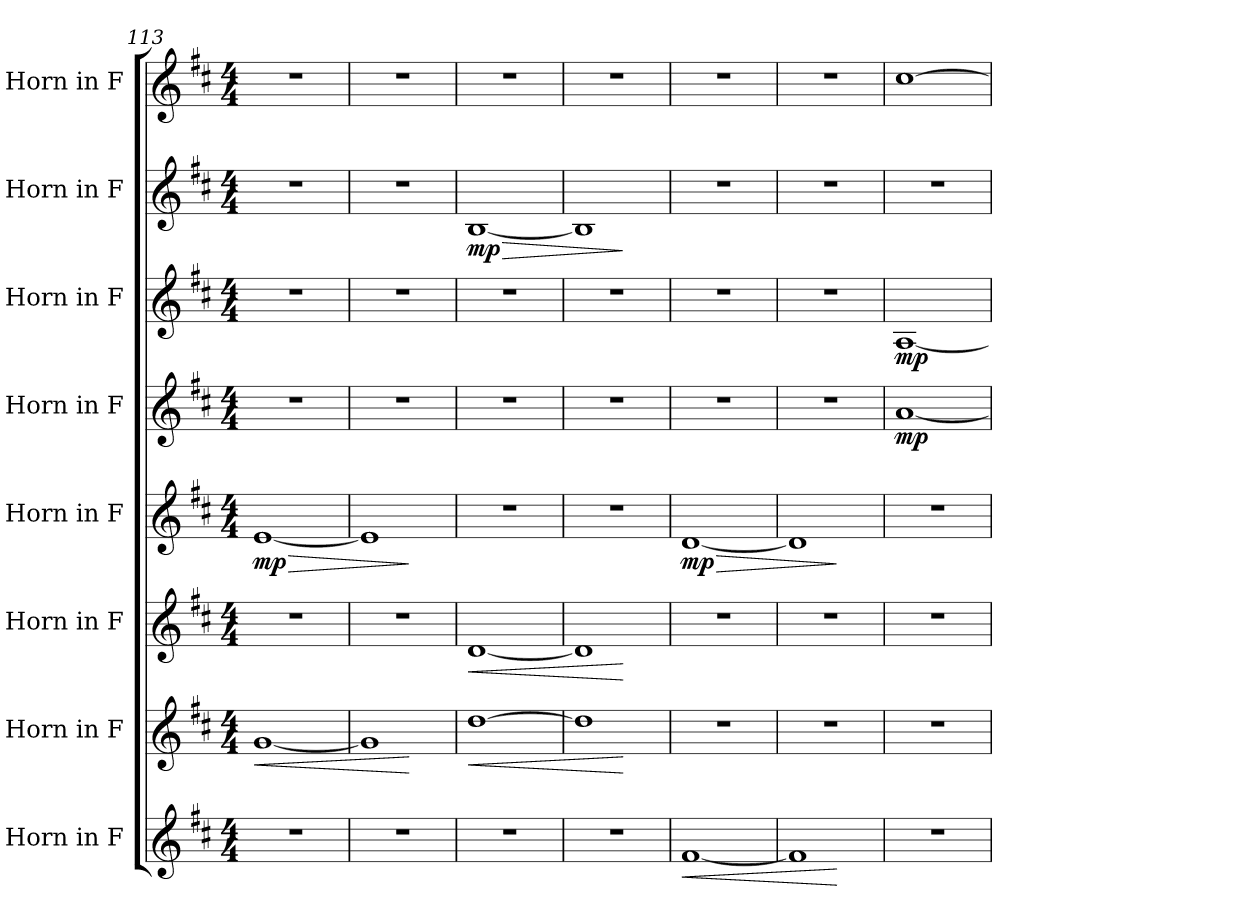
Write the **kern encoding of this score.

**kern	**dynam	**kern	**dynam	**kern	**dynam	**kern	**dynam	**kern	**dynam	**kern	**dynam	**kern	**dynam	**kern	**dynam
*part8	*part8	*part7	*part7	*part6	*part6	*part5	*part5	*part4	*part4	*part3	*part3	*part2	*part2	*part1	*part1
*staff8	*staff8	*staff7	*staff7	*staff6	*staff6	*staff5	*staff5	*staff4	*staff4	*staff3	*staff3	*staff2	*staff2	*staff1	*staff1
*I"Horn in F	*	*I"Horn in F	*	*I"Horn in F	*	*I"Horn in F	*	*I"Horn in F	*	*I"Horn in F	*	*I"Horn in F	*	*I"Horn in F	*
!!LO:PB:g=z
*clefG2	*	*clefG2	*	*clefG2	*	*clefG2	*	*clefG2	*	*clefG2	*	*clefG2	*	*clefG2	*
*ITrd4c7	*	*ITrd4c7	*	*ITrd4c7	*	*ITrd4c7	*	*ITrd4c7	*	*ITrd4c7	*	*ITrd4c7	*	*ITrd4c7	*
*k[f#]	*	*k[f#]	*	*k[f#]	*	*k[f#]	*	*k[f#]	*	*k[f#]	*	*k[f#]	*	*k[f#]	*
*M4/4	*	*M4/4	*	*M4/4	*	*M4/4	*	*M4/4	*	*M4/4	*	*M4/4	*	*M4/4	*
=113	=113	=113	=113	=113	=113	=113	=113	=113	=113	=113	=113	=113	=113	=113	=113
!	!LO:DY:b	!	!LO:HP:b	!	!	!	!LO:HP:b	!	!	!	!	!	!	!	!
!	!	!	!LO:DY:n=1:b	!	!LO:DY:b	!	!LO:DY:n=1:b	!	!LO:DY:b	!	!LO:DY:b	!	!LO:DY:b	!	!LO:DY:b
1r	other-dynamics	[1c	< other-dynamics	1r	other-dynamics	[1A	> mp	1r	other-dynamics	1r	other-dynamics	1r	other-dynamics	1r	other-dynamics
=114	=114	=114	=114	=114	=114	=114	=114	=114	=114	=114	=114	=114	=114	=114	=114
1r	.	1c]	.	1r	.	1A]	.	1r	.	1r	.	1r	.	1r	.
.	.	.	[	.	.	.	]	.	.	.	.	.	.	.	.
=115	=115	=115	=115	=115	=115	=115	=115	=115	=115	=115	=115	=115	=115	=115	=115
!	!	!	!LO:HP:b	!	!LO:HP:b	!	!	!	!	!	!	!	!LO:HP:b	!	!
!	!	!	!LO:DY:n=1:b	!	!	!	!	!	!	!	!	!	!LO:DY:n=1:b	!	!
1r	.	[1g	< other-dynamics	[1G	<	1r	.	1r	.	1r	.	[1E	> mp	1r	.
=116	=116	=116	=116	=116	=116	=116	=116	=116	=116	=116	=116	=116	=116	=116	=116
1r	.	1g]	.	1G]	.	1r	.	1r	.	1r	.	1E]	.	1r	.
.	.	.	[	.	[	.	.	.	.	.	.	.	]	.	.
!!LO:PB:g=z
=117	=117	=117	=117	=117	=117	=117	=117	=117	=117	=117	=117	=117	=117	=117	=117
!	!LO:HP:b	!	!	!	!	!	!LO:HP:b	!	!	!	!	!	!	!	!
!	!LO:DY:n=1:b	!	!	!	!	!	!LO:DY:n=1:b	!	!	!	!	!	!	!	!
[1B	< other-dynamics	1r	.	1r	.	[1G	> mp	1r	.	1r	.	1r	.	1r	.
=118	=118	=118	=118	=118	=118	=118	=118	=118	=118	=118	=118	=118	=118	=118	=118
1B]	.	1r	.	1r	.	1G]	.	1r	.	1r	.	1r	.	1r	.
.	[	.	.	.	.	.	]	.	.	.	.	.	.	.	.
=119	=119	=119	=119	=119	=119	=119	=119	=119	=119	=119	=119	=119	=119	=119	=119
!	!	!	!	!	!	!	!	!	!LO:DY:b	!	!LO:DY:b	!	!	!	!LO:DY:b
1r	.	1r	.	1r	.	1r	.	[1d	mp	[1D	mp	1r	.	[1f#	other-dynamics
=	=	=	=	=	=	=	=	=	=	=	=	=	=	=	=
*-	*-	*-	*-	*-	*-	*-	*-	*-	*-	*-	*-	*-	*-	*-	*-
